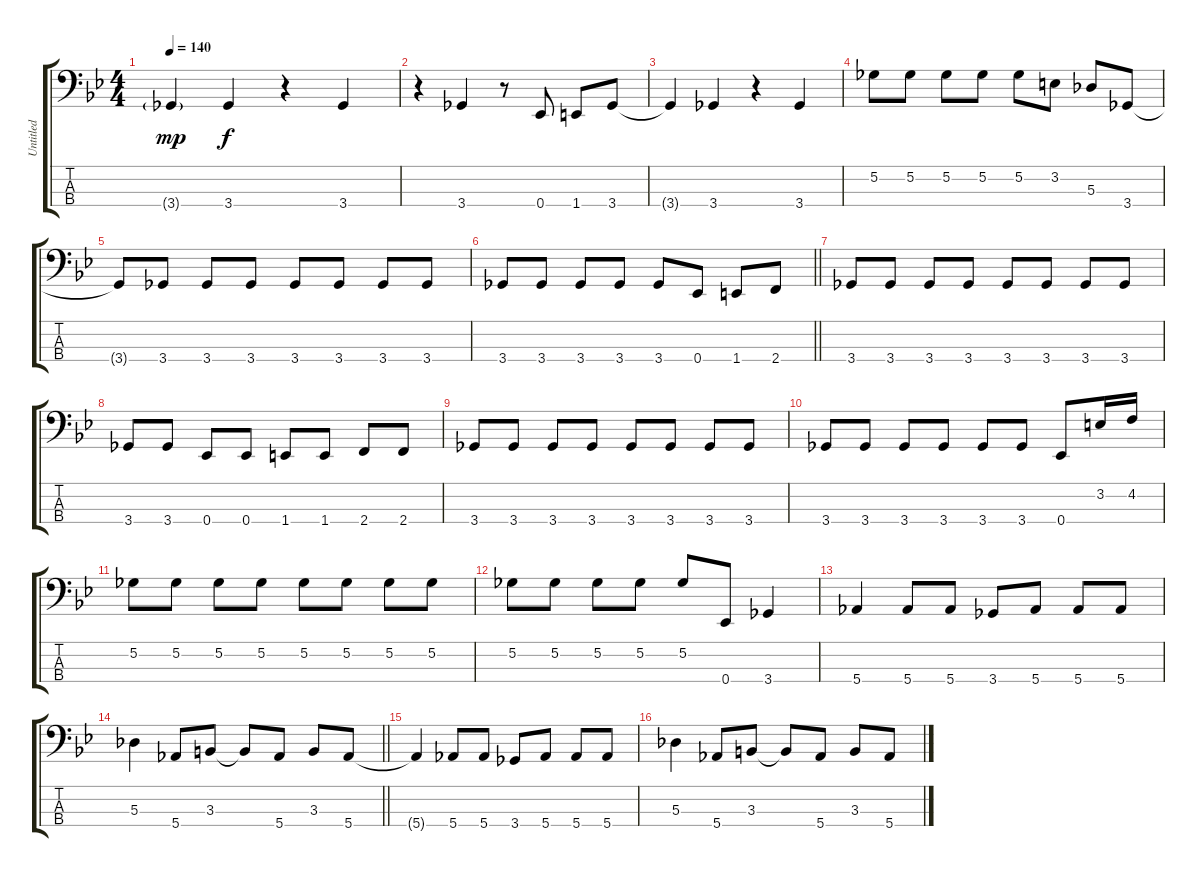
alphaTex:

\track ("Untitled" "Untitled") {instrument electricbassfinger}
\staff {score tabs}
\tuning (Gb2 Db2 Ab1 Eb1) {hide}
\ts (4 4)
\tempo 140
\clef f4
\ks bb
3.4{g}.4{dy mp} 3.4.4{dy f} r.4 3.4.4 |
r.4 3.4.4 r.8 0.4.8 1.4.8 3.4.8 |
3.4{t}.4 3.4.4 r.4 3.4.4 |
5.2.8 5.2.8 5.2.8 5.2.8 5.2.8 3.2.8 5.3.8 3.4.8 |
3.4{t}.8 3.4.8 3.4.8 3.4.8 3.4.8 3.4.8 3.4.8 3.4.8 |
\barLineRight lightlight
3.4.8 3.4.8 3.4.8 3.4.8 3.4.8 0.4.8 1.4.8 2.4.8 |
3.4.8 3.4.8 3.4.8 3.4.8 3.4.8 3.4.8 3.4.8 3.4.8 |
3.4.8 3.4.8 0.4.8 0.4.8 1.4.8 1.4.8 2.4.8 2.4.8 |
3.4.8 3.4.8 3.4.8 3.4.8 3.4.8 3.4.8 3.4.8 3.4.8 |
3.4.8 3.4.8 3.4.8 3.4.8 3.4.8 3.4.8 0.4.8 3.2.16 4.2.16 |
5.2.8 5.2.8 5.2.8 5.2.8 5.2.8 5.2.8 5.2.8 5.2.8 |
5.2.8 5.2.8 5.2.8 5.2.8 5.2.8 0.4.8 3.4.4 |
5.4.4 5.4.8 5.4.8 3.4.8 5.4.8 5.4.8 5.4.8 |
\barLineRight lightlight
5.3.4 5.4.8 3.3.8 3.3{t}.8 5.4.8 3.3.8 5.4.8 |
5.4{t}.4 5.4.8 5.4.8 3.4.8 5.4.8 5.4.8 5.4.8 |
5.3.4 5.4.8 3.3.8 3.3{t}.8 5.4.8 3.3.8 5.4.8
